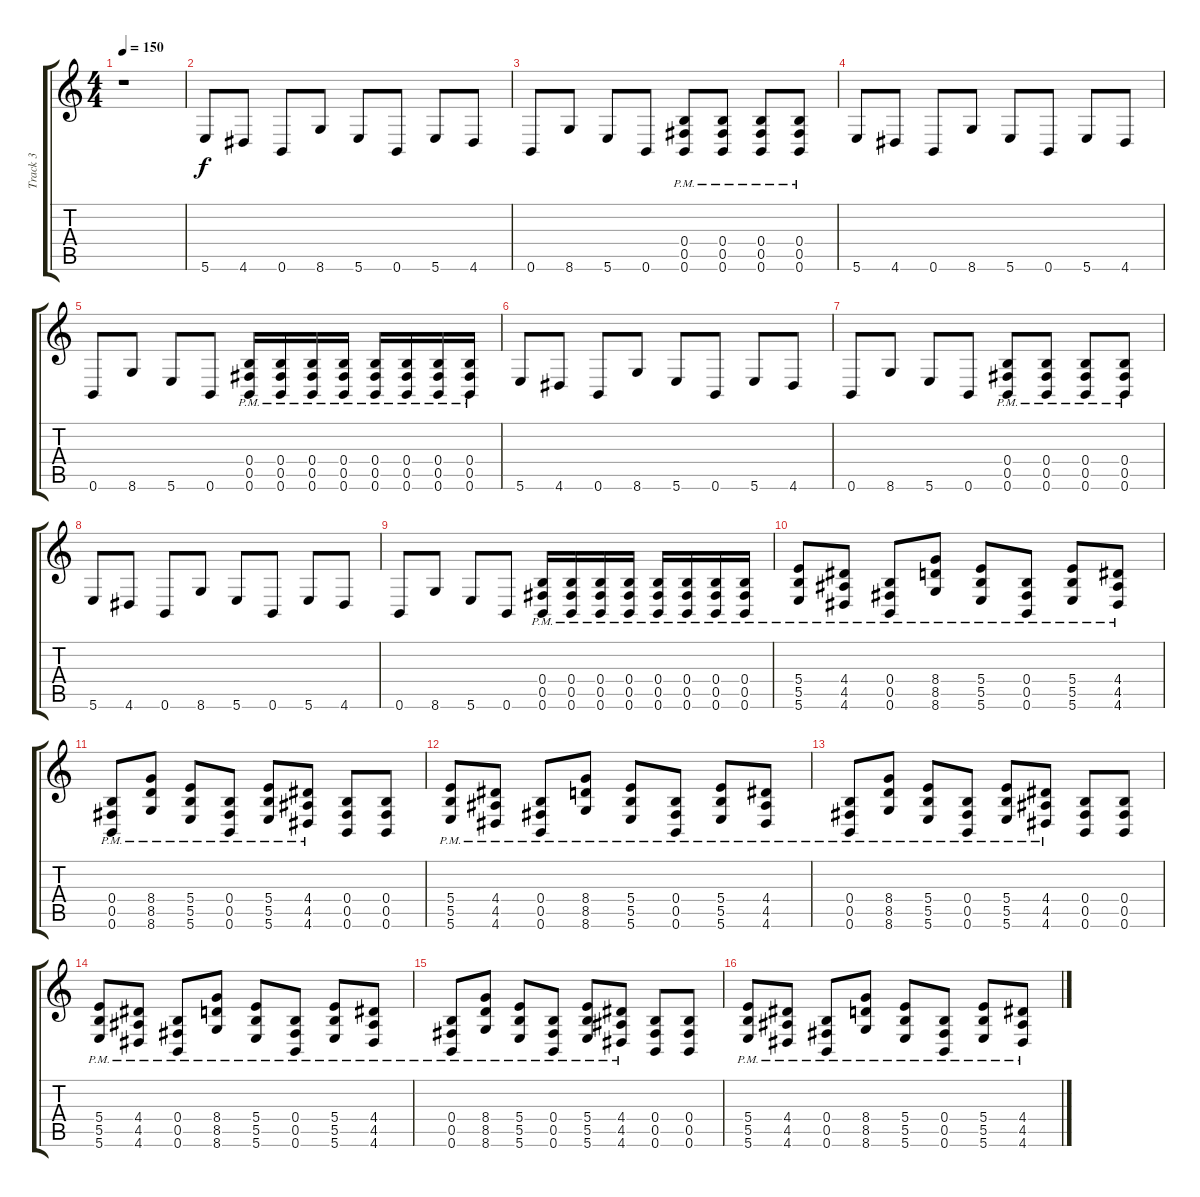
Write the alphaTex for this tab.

\track ("Track 3" "Track 3") {instrument distortionguitar}
\staff {score tabs}
\tuning (Db4 Ab3 E3 B2 Gb2 B1) {hide}
\ts (4 4)
\tempo 150
\clef g2
\ks c
r.1{dy f instrument distortionguitar} |
5.6.8 4.6.8 0.6.8 8.6.8 5.6.8 0.6.8 5.6.8 4.6.8 |
0.6.8 8.6.8 5.6.8 0.6.8 (0.4{pm} 0.5{pm} 0.6{pm}).8 (0.4{pm} 0.5{pm} 0.6{pm}).8 (0.4{pm} 0.5{pm} 0.6{pm}).8 (0.4{pm} 0.5{pm} 0.6{pm}).8 |
5.6.8 4.6.8 0.6.8 8.6.8 5.6.8 0.6.8 5.6.8 4.6.8 |
0.6.8 8.6.8 5.6.8 0.6.8 (0.4{pm} 0.5{pm} 0.6{pm}).16 (0.4{pm} 0.5{pm} 0.6{pm}).16 (0.4{pm} 0.5{pm} 0.6{pm}).16 (0.4{pm} 0.5{pm} 0.6{pm}).16 (0.4{pm} 0.5{pm} 0.6{pm}).16 (0.4{pm} 0.5{pm} 0.6{pm}).16 (0.4{pm} 0.5{pm} 0.6{pm}).16 (0.4{pm} 0.5{pm} 0.6{pm}).16 |
5.6.8 4.6.8 0.6.8 8.6.8 5.6.8 0.6.8 5.6.8 4.6.8 |
0.6.8 8.6.8 5.6.8 0.6.8 (0.4{pm} 0.5{pm} 0.6{pm}).8 (0.4{pm} 0.5{pm} 0.6{pm}).8 (0.4{pm} 0.5{pm} 0.6{pm}).8 (0.4{pm} 0.5{pm} 0.6{pm}).8 |
5.6.8 4.6.8 0.6.8 8.6.8 5.6.8 0.6.8 5.6.8 4.6.8 |
0.6.8 8.6.8 5.6.8 0.6.8 (0.4{pm} 0.5{pm} 0.6{pm}).16 (0.4{pm} 0.5{pm} 0.6{pm}).16 (0.4{pm} 0.5{pm} 0.6{pm}).16 (0.4{pm} 0.5{pm} 0.6{pm}).16 (0.4{pm} 0.5{pm} 0.6{pm}).16 (0.4{pm} 0.5{pm} 0.6{pm}).16 (0.4{pm} 0.5{pm} 0.6{pm}).16 (0.4{pm} 0.5{pm} 0.6{pm}).16 |
(5.4{pm} 5.5{pm} 5.6{pm}).8 (4.4{pm} 4.5{pm} 4.6{pm}).8 (0.4{pm} 0.5{pm} 0.6{pm}).8 (8.4{pm} 8.5{pm} 8.6{pm}).8 (5.4{pm} 5.5{pm} 5.6{pm}).8 (0.4{pm} 0.5{pm} 0.6{pm}).8 (5.4{pm} 5.5{pm} 5.6{pm}).8 (4.4{pm} 4.5{pm} 4.6{pm}).8 |
(0.4{pm} 0.5{pm} 0.6{pm}).8 (8.4{pm} 8.5{pm} 8.6{pm}).8 (5.4{pm} 5.5{pm} 5.6{pm}).8 (0.4{pm} 0.5{pm} 0.6{pm}).8 (5.4{pm} 5.5{pm} 5.6{pm}).8 (4.4 4.5{pm} 4.6{pm}).8 (0.4 0.5 0.6).8 (0.4 0.5 0.6).8 |
(5.4{pm} 5.5{pm} 5.6{pm}).8 (4.4{pm} 4.5{pm} 4.6{pm}).8 (0.4{pm} 0.5{pm} 0.6{pm}).8 (8.4{pm} 8.5{pm} 8.6{pm}).8 (5.4{pm} 5.5{pm} 5.6{pm}).8 (0.4{pm} 0.5{pm} 0.6{pm}).8 (5.4{pm} 5.5{pm} 5.6{pm}).8 (4.4{pm} 4.5{pm} 4.6{pm}).8 |
(0.4{pm} 0.5{pm} 0.6{pm}).8 (8.4{pm} 8.5{pm} 8.6{pm}).8 (5.4{pm} 5.5{pm} 5.6{pm}).8 (0.4{pm} 0.5{pm} 0.6{pm}).8 (5.4{pm} 5.5{pm} 5.6{pm}).8 (4.4 4.5{pm} 4.6{pm}).8 (0.4 0.5 0.6).8 (0.4 0.5 0.6).8 |
(5.4{pm} 5.5{pm} 5.6{pm}).8 (4.4{pm} 4.5{pm} 4.6{pm}).8 (0.4{pm} 0.5{pm} 0.6{pm}).8 (8.4{pm} 8.5{pm} 8.6{pm}).8 (5.4{pm} 5.5{pm} 5.6{pm}).8 (0.4{pm} 0.5{pm} 0.6{pm}).8 (5.4{pm} 5.5{pm} 5.6{pm}).8 (4.4{pm} 4.5{pm} 4.6{pm}).8 |
(0.4{pm} 0.5{pm} 0.6{pm}).8 (8.4{pm} 8.5{pm} 8.6{pm}).8 (5.4{pm} 5.5{pm} 5.6{pm}).8 (0.4{pm} 0.5{pm} 0.6{pm}).8 (5.4{pm} 5.5{pm} 5.6{pm}).8 (4.4 4.5{pm} 4.6{pm}).8 (0.4 0.5 0.6).8 (0.4 0.5 0.6).8 |
(5.4{pm} 5.5{pm} 5.6{pm}).8 (4.4{pm} 4.5{pm} 4.6{pm}).8 (0.4{pm} 0.5{pm} 0.6{pm}).8 (8.4{pm} 8.5{pm} 8.6{pm}).8 (5.4{pm} 5.5{pm} 5.6{pm}).8 (0.4{pm} 0.5{pm} 0.6{pm}).8 (5.4{pm} 5.5{pm} 5.6{pm}).8 (4.4{pm} 4.5{pm} 4.6{pm}).8
